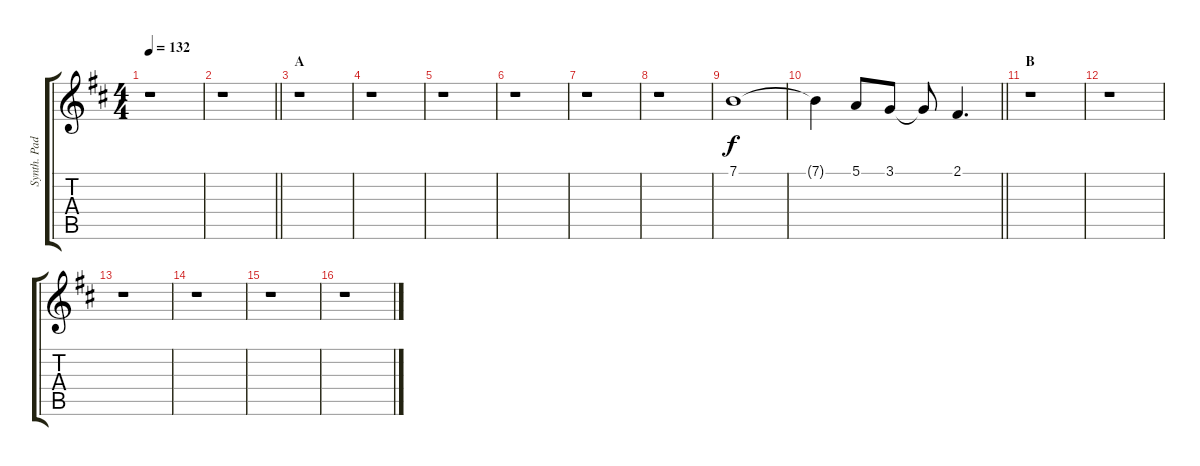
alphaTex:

\track ("Synth. Pad I" "Synth. Pad") {instrument lead2sawtooth}
\staff {score tabs}
\tuning (E4 B3 G3 D3 A2 E2) {hide}
\ts (4 4)
\tempo 132
\clef g2
\ks d
r.1{dy f} |
\barLineRight lightlight
r.1 |
\section ("" "A")
r.1 |
r.1 |
r.1 |
r.1 |
r.1 |
r.1 |
7.1.1 |
\barLineRight lightlight
7.1{t}.4 5.1.8 3.1.8 3.1{t}.8 2.1.4{d} |
\section ("" "B")
r.1 |
r.1 |
r.1 |
r.1 |
r.1 |
r.1
